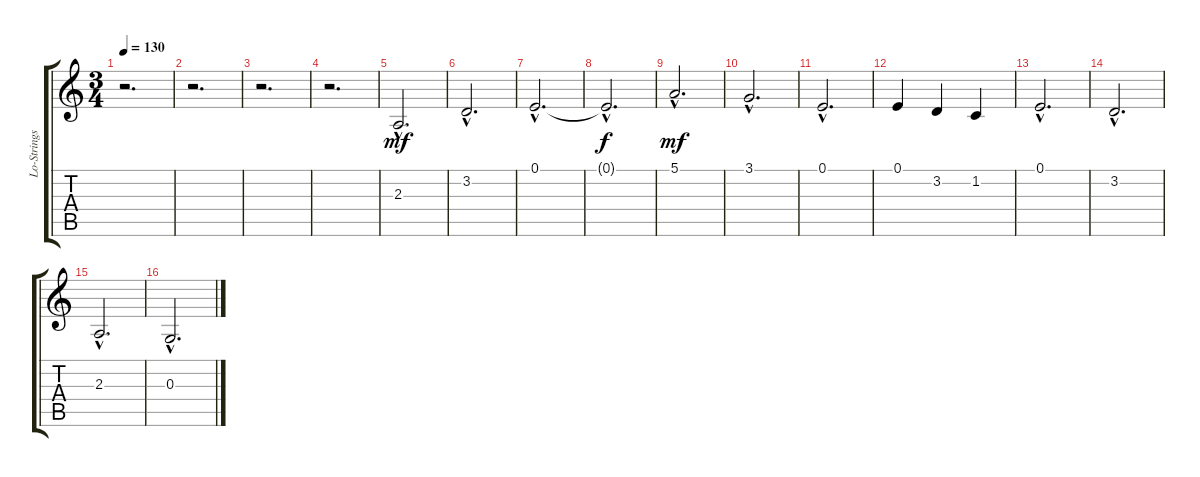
\track ("Lo-Strings" "Lo-Strings") {instrument stringensemble1}
\staff {score tabs}
\tuning (E4 B3 G3 D3 A2 E2) {hide}
\ts (3 4)
\tempo 130
\clef g2
\ks c
r.2{d dy mf instrument stringensemble1} |
r.2{d} |
r.2{d} |
r.2{d} |
2.3{hac}.2{d} |
3.2{hac}.2{d} |
0.1{hac}.2{d} |
0.1{hac t}.2{d dy f} |
5.1{hac}.2{d dy mf} |
3.1{hac}.2{d} |
0.1{hac}.2{d} |
0.1.4 3.2.4 1.2.4 |
0.1{hac}.2{d} |
3.2{hac}.2{d} |
2.3{hac}.2{d} |
0.3{hac}.2{d}
